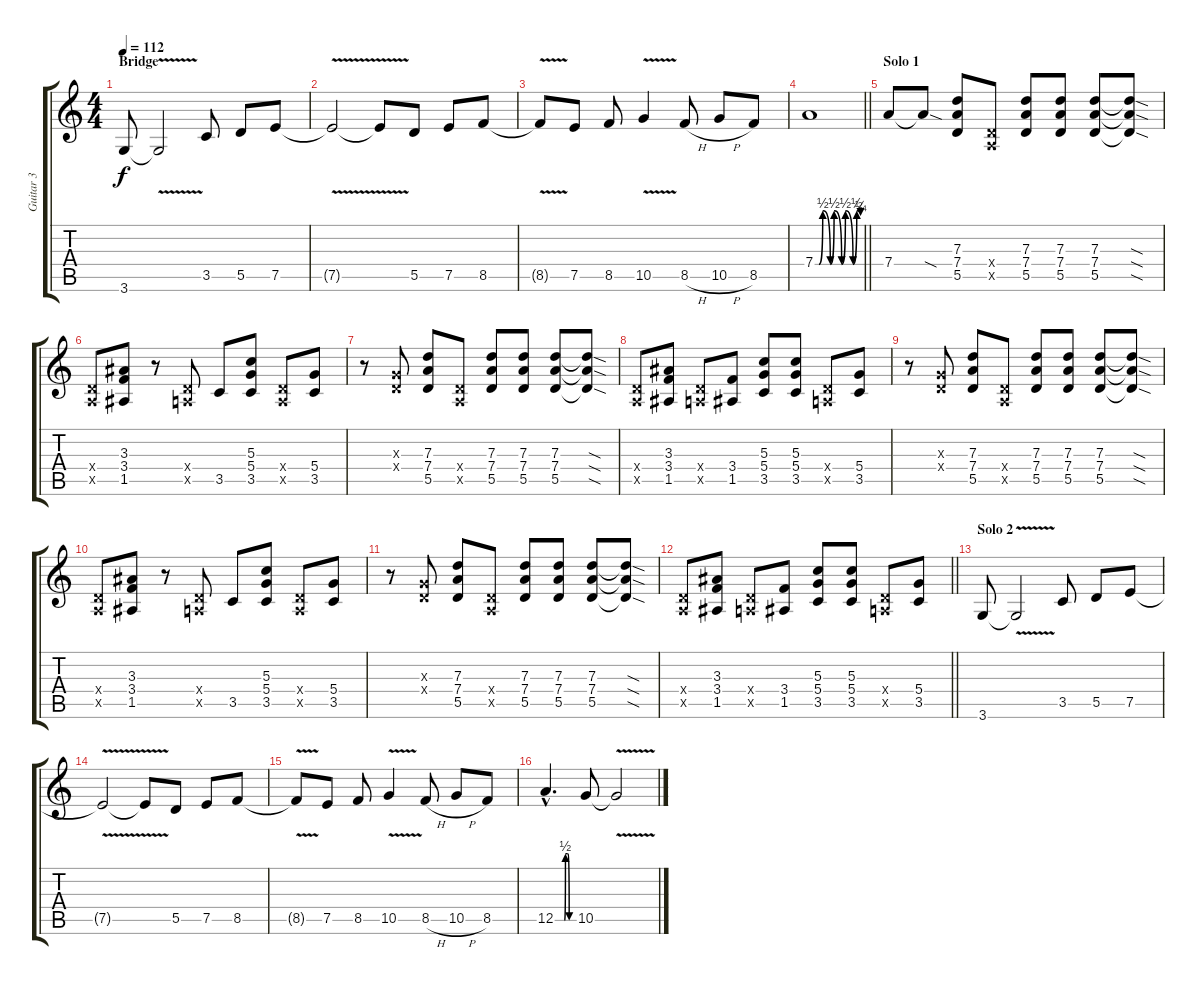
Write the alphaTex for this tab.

\track ("Guitar 3" "Guitar 3") {instrument distortionguitar}
\staff {score tabs}
\tuning (E4 B3 G3 D3 A2 E2) {hide}
\ts (4 4)
\section ("" "Bridge")
\tempo 112
\clef g2
\ks c
3.6.8{dy f} 3.6{v t}.2 3.5.8 5.5.8 7.5.8 |
7.5{v t}.2 7.5{t}.8 5.5.8 7.5.8 8.5.8 |
8.5{v t}.8 7.5.8 8.5.8 10.5{v}.4 8.5{h}.8 10.5{h}.8 8.5.8 |
\barLineRight lightlight
7.4{be (custom 0 0 5 0 10 2 20 0 25 2 35 0 40 2 50 0 55 2 60 1)}.1 |
\section ("" "Solo 1")
7.4.8 7.4{sod t}.8 (7.3 7.4 5.5).8 (0.4{x} 0.5{x}).8 (7.3 7.4 5.5).8 (7.3 7.4 5.5).8 (7.3 7.4 5.5).8 (7.3{sod t} 7.4{sod t} 5.5{sod t}).8 |
(0.4{x} 0.5{x}).8 (3.3 3.4 1.5).8 r.8 (0.4{x} 0.5{x}).8 3.5.8 (5.3 5.4 3.5).8 (0.4{x} 0.5{x}).8 (5.4 3.5).8 |
r.8 (0.3{x} 0.4{x}).8 (7.3 7.4 5.5).8 (0.4{x} 0.5{x}).8 (7.3 7.4 5.5).8 (7.3 7.4 5.5).8 (7.3 7.4 5.5).8 (7.3{sod t} 7.4{sod t} 5.5{sod t}).8 |
(0.4{x} 0.5{x}).8 (3.3 3.4 1.5).8 (0.4{x} 0.5{x}).8 (3.4 1.5).8 (5.3 5.4 3.5).8 (5.3 5.4 3.5).8 (0.4{x} 0.5{x}).8 (5.4 3.5).8 |
r.8 (0.3{x} 0.4{x}).8 (7.3 7.4 5.5).8 (0.4{x} 0.5{x}).8 (7.3 7.4 5.5).8 (7.3 7.4 5.5).8 (7.3 7.4 5.5).8 (7.3{sod t} 7.4{sod t} 5.5{sod t}).8 |
(0.4{x} 0.5{x}).8 (3.3 3.4 1.5).8 r.8 (0.4{x} 0.5{x}).8 3.5.8 (5.3 5.4 3.5).8 (0.4{x} 0.5{x}).8 (5.4 3.5).8 |
r.8 (0.3{x} 0.4{x}).8 (7.3 7.4 5.5).8 (0.4{x} 0.5{x}).8 (7.3 7.4 5.5).8 (7.3 7.4 5.5).8 (7.3 7.4 5.5).8 (7.3{sod t} 7.4{sod t} 5.5{sod t}).8 |
\barLineRight lightlight
(0.4{x} 0.5{x}).8 (3.3 3.4 1.5).8 (0.4{x} 0.5{x}).8 (3.4 1.5).8 (5.3 5.4 3.5).8 (5.3 5.4 3.5).8 (0.4{x} 0.5{x}).8 (5.4 3.5).8 |
\section ("" "Solo 2")
3.6.8 3.6{v t}.2 3.5.8 5.5.8 7.5.8 |
7.5{v t}.2 7.5{t}.8 5.5.8 7.5.8 8.5.8 |
8.5{v t}.8 7.5.8 8.5.8 10.5{v}.4 8.5{h}.8 10.5{h}.8 8.5.8 |
12.5{be (custom 0 0 30 0 33 2 40 2 45 0 60 0) hac}.4{d} 10.5.8 10.5{v t}.2
